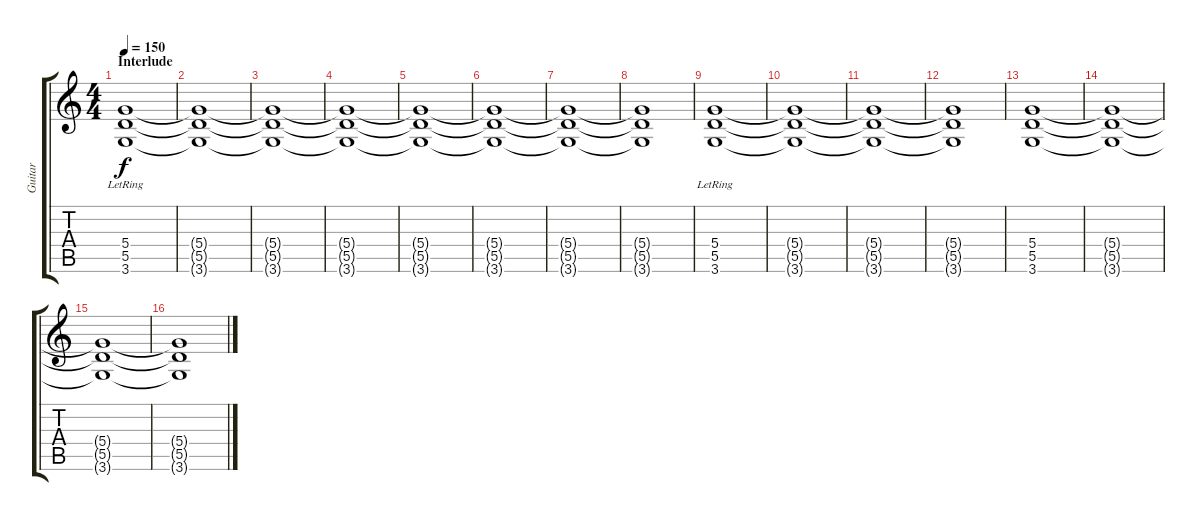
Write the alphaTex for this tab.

\track ("Guitar" "Guitar") {instrument overdrivenguitar}
\staff {score tabs}
\tuning (E4 B3 G3 D3 A2 E2) {hide}
\ts (4 4)
\section ("" "Interlude")
\tempo 150
\clef g2
\ks c
(5.4{lr} 5.5{lr} 3.6{lr}).1{dy f} |
(5.4{t} 5.5{t} 3.6{t}).1 |
(5.4{t} 5.5{t} 3.6{t}).1 |
(5.4{t} 5.5{t} 3.6{t}).1 |
(5.4{t} 5.5{t} 3.6{t}).1 |
(5.4{t} 5.5{t} 3.6{t}).1 |
(5.4{t} 5.5{t} 3.6{t}).1 |
(5.4{t} 5.5{t} 3.6{t}).1 |
(5.4{lr} 5.5{lr} 3.6{lr}).1 |
(5.4{t} 5.5{t} 3.6{t}).1 |
(5.4{t} 5.5{t} 3.6{t}).1 |
(5.4{t} 5.5{t} 3.6{t}).1 |
(5.4 5.5 3.6).1 |
(5.4{t} 5.5{t} 3.6{t}).1 |
(5.4{t} 5.5{t} 3.6{t}).1 |
(5.4{t} 5.5{t} 3.6{t}).1
